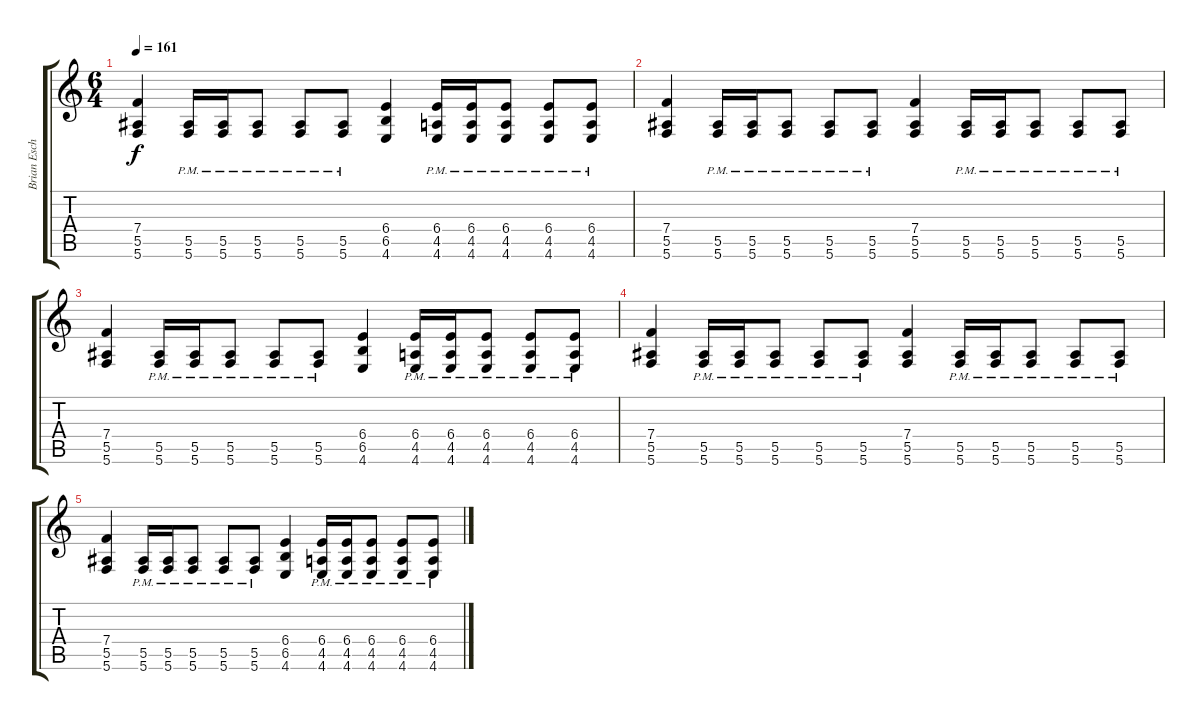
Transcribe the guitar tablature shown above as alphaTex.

\track ("Brian Eschbach (Lead Guitar)" "Brian Esch") {instrument distortionguitar}
\staff {score tabs}
\tuning (C4 G3 Eb3 Bb2 F2 C2) {hide}
\ts (6 4)
\tempo 161
\clef g2
\ks c
(7.4 5.5 5.6).4{dy f} (5.5{pm} 5.6{pm}).16 (5.5{pm} 5.6{pm}).16 (5.5{pm} 5.6{pm}).8 (5.5{pm} 5.6{pm}).8 (5.5{pm} 5.6{pm}).8 (6.4 6.5 4.6).4 (6.4{pm} 4.5{pm} 4.6{pm}).16 (6.4{pm} 4.5{pm} 4.6{pm}).16 (6.4{pm} 4.5{pm} 4.6{pm}).8 (6.4{pm} 4.5{pm} 4.6{pm}).8 (6.4{pm} 4.5{pm} 4.6{pm}).8 |
(7.4 5.5 5.6).4 (5.5{pm} 5.6{pm}).16 (5.5{pm} 5.6{pm}).16 (5.5{pm} 5.6{pm}).8 (5.5{pm} 5.6{pm}).8 (5.5{pm} 5.6{pm}).8 (7.4 5.5 5.6).4 (5.5{pm} 5.6{pm}).16 (5.5{pm} 5.6{pm}).16 (5.5{pm} 5.6{pm}).8 (5.5{pm} 5.6{pm}).8 (5.5{pm} 5.6{pm}).8 |
(7.4 5.5 5.6).4 (5.5{pm} 5.6{pm}).16 (5.5{pm} 5.6{pm}).16 (5.5{pm} 5.6{pm}).8 (5.5{pm} 5.6{pm}).8 (5.5{pm} 5.6{pm}).8 (6.4 6.5 4.6).4 (6.4{pm} 4.5{pm} 4.6{pm}).16 (6.4{pm} 4.5{pm} 4.6{pm}).16 (6.4{pm} 4.5{pm} 4.6{pm}).8 (6.4{pm} 4.5{pm} 4.6{pm}).8 (6.4{pm} 4.5{pm} 4.6{pm}).8 |
(7.4 5.5 5.6).4 (5.5{pm} 5.6{pm}).16 (5.5{pm} 5.6{pm}).16 (5.5{pm} 5.6{pm}).8 (5.5{pm} 5.6{pm}).8 (5.5{pm} 5.6{pm}).8 (7.4 5.5 5.6).4 (5.5{pm} 5.6{pm}).16 (5.5{pm} 5.6{pm}).16 (5.5{pm} 5.6{pm}).8 (5.5{pm} 5.6{pm}).8 (5.5{pm} 5.6{pm}).8 |
(7.4 5.5 5.6).4 (5.5{pm} 5.6{pm}).16 (5.5{pm} 5.6{pm}).16 (5.5{pm} 5.6{pm}).8 (5.5{pm} 5.6{pm}).8 (5.5{pm} 5.6{pm}).8 (6.4 6.5 4.6).4 (6.4{pm} 4.5{pm} 4.6{pm}).16 (6.4{pm} 4.5{pm} 4.6{pm}).16 (6.4{pm} 4.5{pm} 4.6{pm}).8 (6.4{pm} 4.5{pm} 4.6{pm}).8 (6.4{pm} 4.5{pm} 4.6{pm}).8
